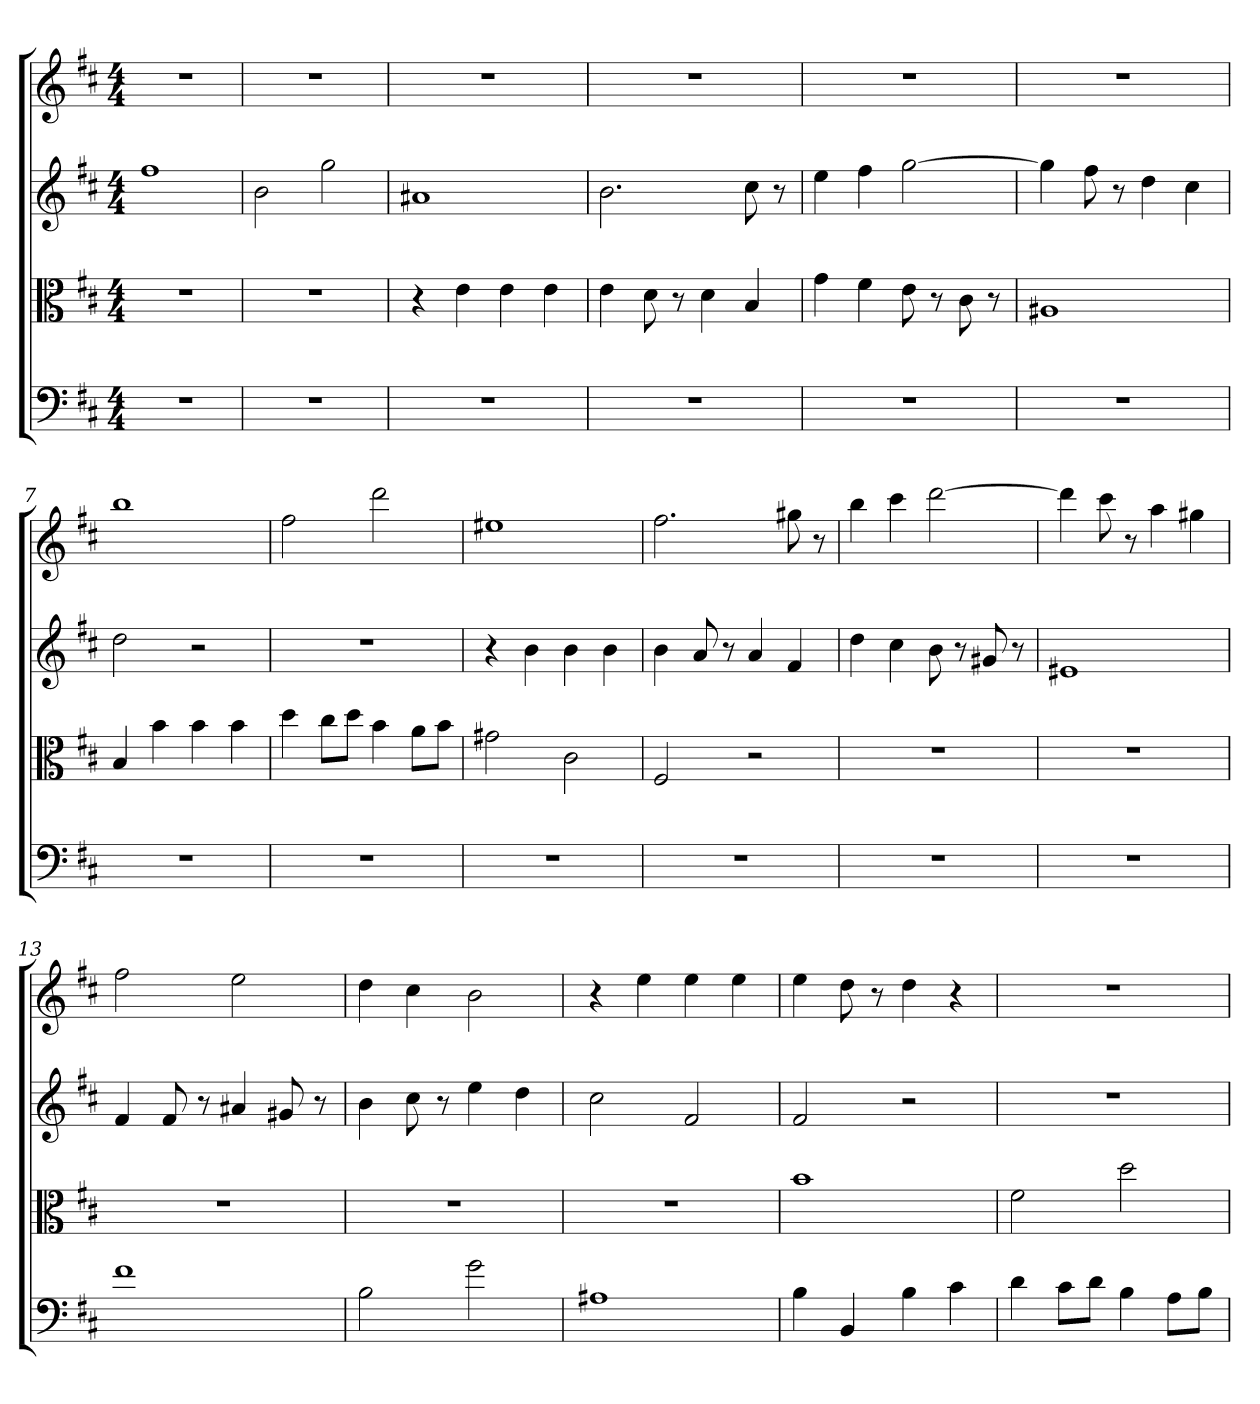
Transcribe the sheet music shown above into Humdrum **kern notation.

**kern	**kern	**kern	**kern
*part4	*part3	*part2	*part1
*staff4	*staff3	*staff2	*staff1
*clefF4	*clefC3	*clefG2	*clefG2
*k[f#c#]	*k[f#c#]	*k[f#c#]	*k[f#c#]
*b:	*b:	*b:	*b:
*M4/4	*M4/4	*M4/4	*M4/4
=	=	=	=
1r	1r	1ff#	1r
=2	=2	=2	=2
1r	1r	2b	1r
.	.	2gg	.
=3	=3	=3	=3
1r	4r	1a#X	1r
.	4e	.	.
.	4e	.	.
.	4e	.	.
=4	=4	=4	=4
1r	4e	2.b	1r
.	8d	.	.
.	8r	.	.
.	4d	.	.
.	4B	8cc#	.
.	.	8r	.
=5	=5	=5	=5
1r	4g	4ee	1r
.	4f#	4ff#	.
.	8e	[2gg	.
.	8r	.	.
.	8c#	.	.
.	8r	.	.
=6	=6	=6	=6
1r	1A#X	4gg]	1r
.	.	8ff#	.
.	.	8r	.
.	.	4dd	.
.	.	4cc#	.
=7	=7	=7	=7
1r	4B	2dd	1bb
.	4b	.	.
.	4b	2r	.
.	4b	.	.
=8	=8	=8	=8
1r	4dd	1r	2ff#
.	8cc#\L	.	.
.	8dd\J	.	.
.	4b	.	2ddd
.	8a\L	.	.
.	8b\J	.	.
=9	=9	=9	=9
1r	2g#X	4r	1ee#X
.	.	4b	.
.	2c#	4b	.
.	.	4b	.
=10	=10	=10	=10
1r	2F#	4b	2.ff#
.	.	8a	.
.	.	8r	.
.	2r	4a	.
.	.	4f#	8gg#X
.	.	.	8r
=11	=11	=11	=11
1r	1r	4dd	4bb
.	.	4cc#	4ccc#
.	.	8b	[2ddd
.	.	8r	.
.	.	8g#X	.
.	.	8r	.
=12	=12	=12	=12
1r	1r	1e#X	4ddd]
.	.	.	8ccc#
.	.	.	8r
.	.	.	4aa
.	.	.	4gg#X
=13	=13	=13	=13
1f#	1r	4f#	2ff#
.	.	8f#	.
.	.	8r	.
.	.	4a#X	2ee
.	.	8g#X	.
.	.	8r	.
=14	=14	=14	=14
2B	1r	4b	4dd
.	.	8cc#	4cc#
.	.	8r	.
2g	.	4ee	2b
.	.	4dd	.
=15	=15	=15	=15
1A#X	1r	2cc#	4r
.	.	.	4ee
.	.	2f#	4ee
.	.	.	4ee
=16	=16	=16	=16
4B	1b	2f#	4ee
4BB	.	.	8dd
.	.	.	8r
4B	.	2r	4dd
4c#	.	.	4r
=17	=17	=17	=17
4d	2f#	1r	1r
8c#\L	.	.	.
8d\J	.	.	.
4B	2dd	.	.
8A\L	.	.	.
8B\J	.	.	.
=	=	=	=
*-	*-	*-	*-
